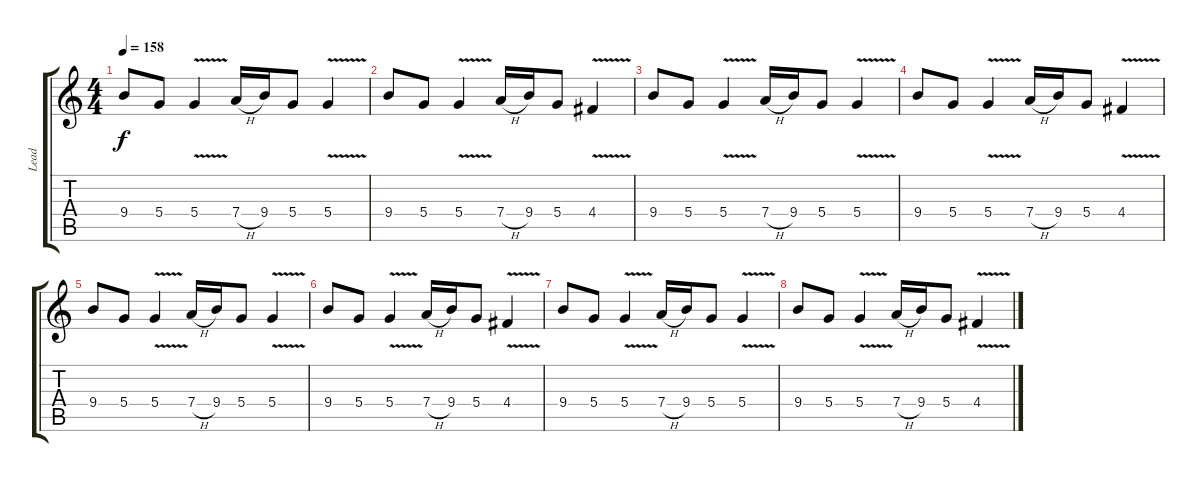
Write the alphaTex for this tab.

\track ("Lead" "Lead") {instrument overdrivenguitar}
\staff {score tabs}
\tuning (E4 B3 G3 D3 A2 E2) {hide}
\ts (4 4)
\tempo 158
\clef g2
\ks c
9.4.8{dy f} 5.4.8 5.4{v}.4 7.4{h}.16 9.4.16 5.4.8 5.4{v}.4 |
9.4.8 5.4.8 5.4{v}.4 7.4{h}.16 9.4.16 5.4.8 4.4{v}.4 |
9.4.8 5.4.8 5.4{v}.4 7.4{h}.16 9.4.16 5.4.8 5.4{v}.4 |
9.4.8 5.4.8 5.4{v}.4 7.4{h}.16 9.4.16 5.4.8 4.4{v}.4 |
9.4.8 5.4.8 5.4{v}.4 7.4{h}.16 9.4.16 5.4.8 5.4{v}.4 |
9.4.8 5.4.8 5.4{v}.4 7.4{h}.16 9.4.16 5.4.8 4.4{v}.4 |
9.4.8 5.4.8 5.4{v}.4 7.4{h}.16 9.4.16 5.4.8 5.4{v}.4 |
9.4.8 5.4.8 5.4{v}.4 7.4{h}.16 9.4.16 5.4.8 4.4{v}.4
